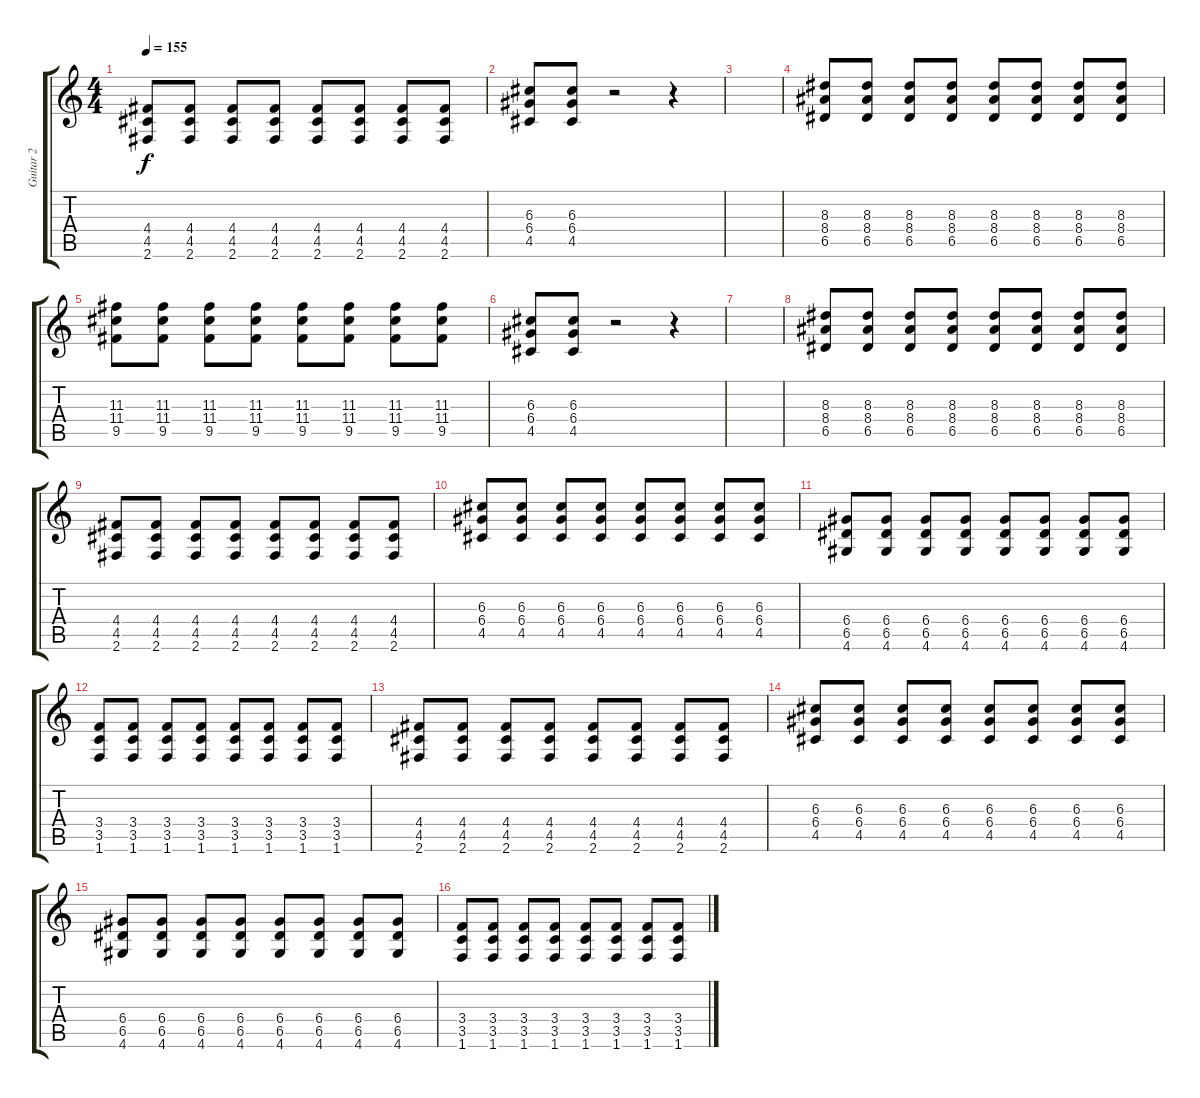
\track ("Guitar 2" "Guitar 2") {instrument distortionguitar}
\staff {score tabs}
\tuning (E4 B3 G3 D3 A2 E2) {hide}
\ts (4 4)
\tempo 155
\clef g2
\ks c
(4.4 4.5 2.6).8{dy f} (4.4 4.5 2.6).8 (4.4 4.5 2.6).8 (4.4 4.5 2.6).8 (4.4 4.5 2.6).8 (4.4 4.5 2.6).8 (4.4 4.5 2.6).8 (4.4 4.5 2.6).8 |
(6.3 6.4 4.5).8 (6.3 6.4 4.5).8 r.2 r.4 |
|
(8.3 8.4 6.5).8 (8.3 8.4 6.5).8 (8.3 8.4 6.5).8 (8.3 8.4 6.5).8 (8.3 8.4 6.5).8 (8.3 8.4 6.5).8 (8.3 8.4 6.5).8 (8.3 8.4 6.5).8 |
(11.3 11.4 9.5).8 (11.3 11.4 9.5).8 (11.3 11.4 9.5).8 (11.3 11.4 9.5).8 (11.3 11.4 9.5).8 (11.3 11.4 9.5).8 (11.3 11.4 9.5).8 (11.3 11.4 9.5).8 |
(6.3 6.4 4.5).8 (6.3 6.4 4.5).8 r.2 r.4 |
|
(8.3 8.4 6.5).8 (8.3 8.4 6.5).8 (8.3 8.4 6.5).8 (8.3 8.4 6.5).8 (8.3 8.4 6.5).8 (8.3 8.4 6.5).8 (8.3 8.4 6.5).8 (8.3 8.4 6.5).8 |
(4.4 4.5 2.6).8 (4.4 4.5 2.6).8 (4.4 4.5 2.6).8 (4.4 4.5 2.6).8 (4.4 4.5 2.6).8 (4.4 4.5 2.6).8 (4.4 4.5 2.6).8 (4.4 4.5 2.6).8 |
(6.3 6.4 4.5).8 (6.3 6.4 4.5).8 (6.3 6.4 4.5).8 (6.3 6.4 4.5).8 (6.3 6.4 4.5).8 (6.3 6.4 4.5).8 (6.3 6.4 4.5).8 (6.3 6.4 4.5).8 |
(6.4 6.5 4.6).8 (6.4 6.5 4.6).8 (6.4 6.5 4.6).8 (6.4 6.5 4.6).8 (6.4 6.5 4.6).8 (6.4 6.5 4.6).8 (6.4 6.5 4.6).8 (6.4 6.5 4.6).8 |
(3.4 3.5 1.6).8 (3.4 3.5 1.6).8 (3.4 3.5 1.6).8 (3.4 3.5 1.6).8 (3.4 3.5 1.6).8 (3.4 3.5 1.6).8 (3.4 3.5 1.6).8 (3.4 3.5 1.6).8 |
(4.4 4.5 2.6).8 (4.4 4.5 2.6).8 (4.4 4.5 2.6).8 (4.4 4.5 2.6).8 (4.4 4.5 2.6).8 (4.4 4.5 2.6).8 (4.4 4.5 2.6).8 (4.4 4.5 2.6).8 |
(6.3 6.4 4.5).8 (6.3 6.4 4.5).8 (6.3 6.4 4.5).8 (6.3 6.4 4.5).8 (6.3 6.4 4.5).8 (6.3 6.4 4.5).8 (6.3 6.4 4.5).8 (6.3 6.4 4.5).8 |
(6.4 6.5 4.6).8 (6.4 6.5 4.6).8 (6.4 6.5 4.6).8 (6.4 6.5 4.6).8 (6.4 6.5 4.6).8 (6.4 6.5 4.6).8 (6.4 6.5 4.6).8 (6.4 6.5 4.6).8 |
(3.4 3.5 1.6).8 (3.4 3.5 1.6).8 (3.4 3.5 1.6).8 (3.4 3.5 1.6).8 (3.4 3.5 1.6).8 (3.4 3.5 1.6).8 (3.4 3.5 1.6).8 (3.4 3.5 1.6).8
